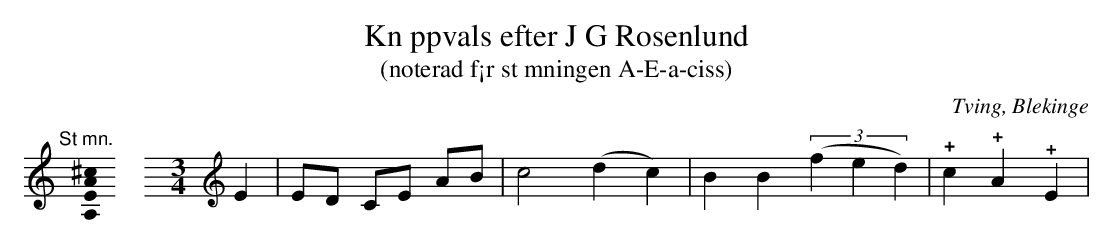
X:1
T:Kn ppvals efter J G Rosenlund
T:(noterad f¡r st mningen A-E-a-ciss)
O:Tving, Blekinge
L:1/4
U:o=+open+
M:none
K:C
"@-20,30 St mn."[A,EA^c]0 \
[M:3/4]\
[K:C clef=treble]\
E | E/D/ C/E/ A/B/ | c2 (dc) | B B ((3fed) | !+!c !+!A !+!E |
